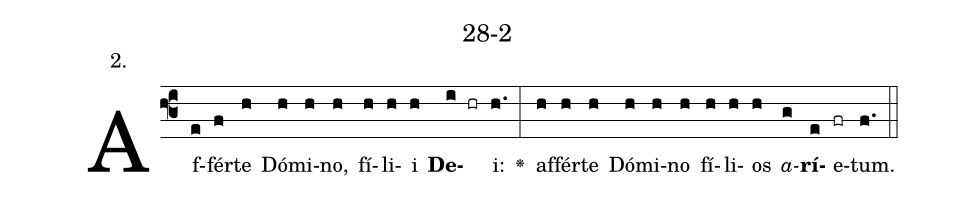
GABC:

name: 28-2;
annotation: 2.;
%%
(f3)Af(e)fér(f)te(h) Dó(h)mi(h)no,(h) fí(h)li(h)i(h) <b>De</b>(i hr)i:(h.) <v>\greheightstar</v>(:) af(h)fér(h)te(h) Dó(h)mi(h)no(h) fí(h)li(h)os(h) <i>a</i>(g)<b>rí</b>(e)e(fr)tum.(f.) (::)


%E(h) u(h) o(h) u(g) a(e) e.(f.) (::)
